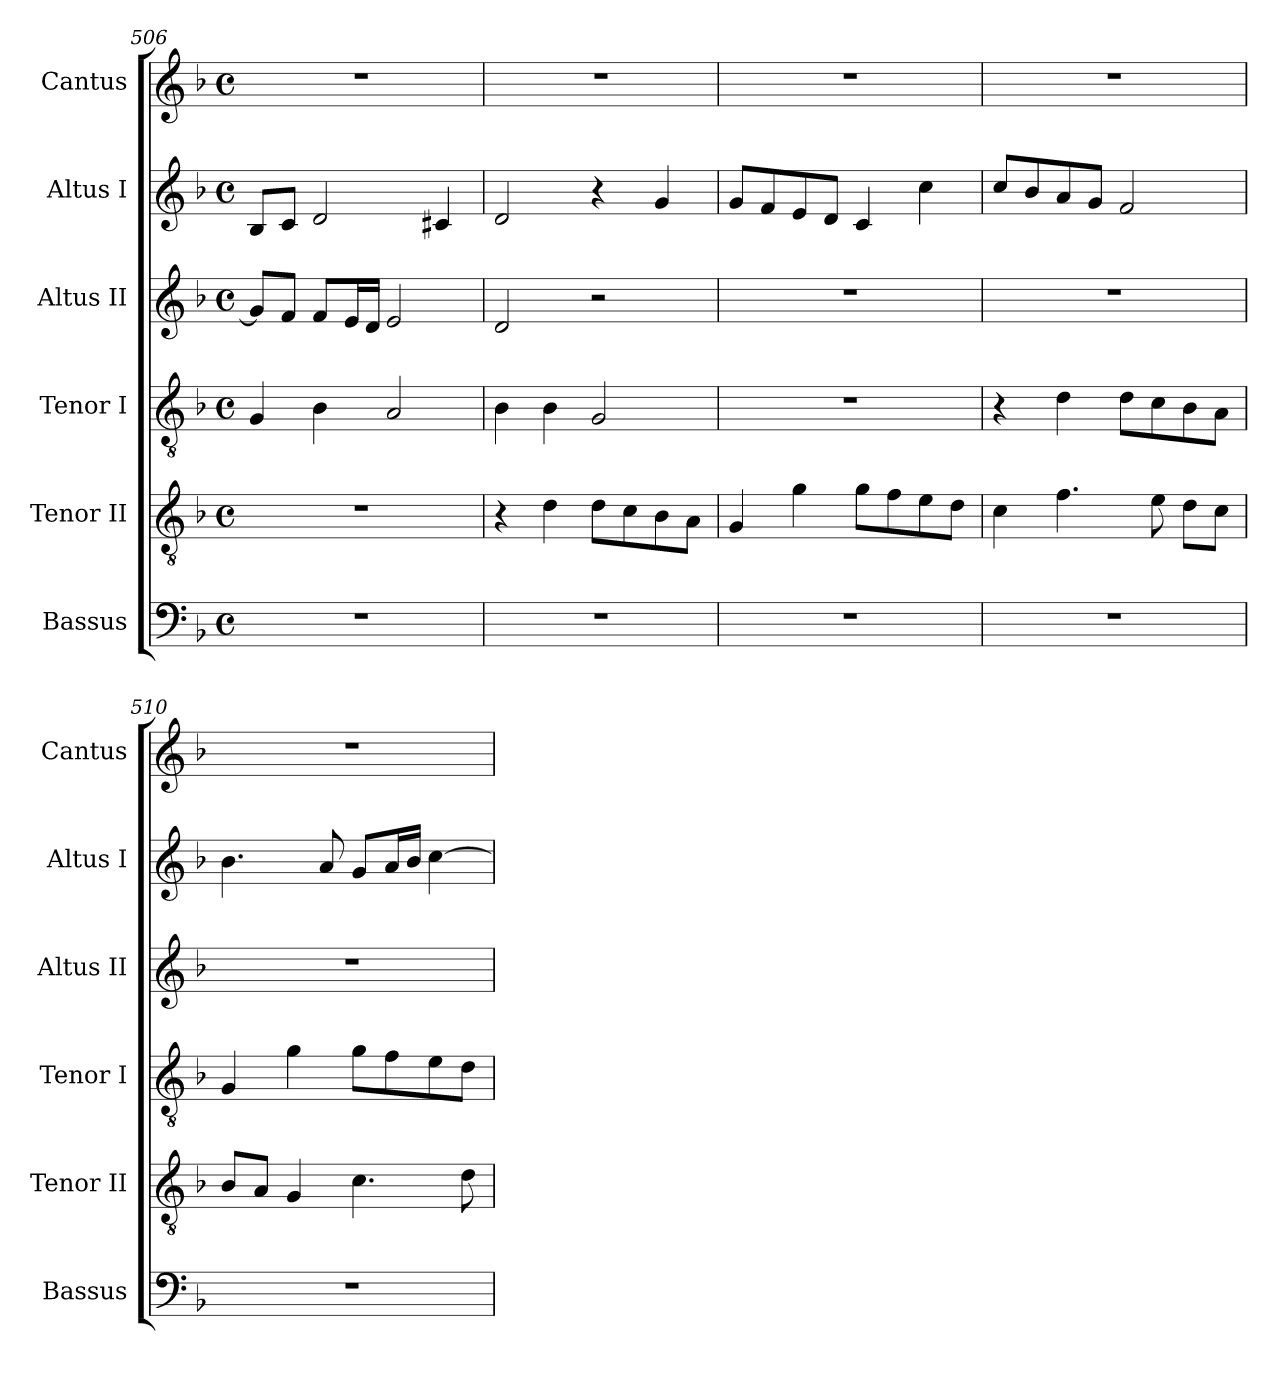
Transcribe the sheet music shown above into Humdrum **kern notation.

**kern	**kern	**kern	**kern	**kern	**kern
*part6	*part5	*part4	*part3	*part2	*part1
*staff6	*staff5	*staff4	*staff3	*staff2	*staff1
*I"Bassus	*I"Tenor II	*I"Tenor I	*I"Altus II	*I"Altus I	*I"Cantus
*I'Bassus	*I'Tenor II	*I'Tenor I	*I'Altus II	*I'Altus I	*I'Cantus
*clefF4	*clefGv2	*clefGv2	*clefG2	*clefG2	*clefG2
*k[b-]	*k[b-]	*k[b-]	*k[b-]	*k[b-]	*k[b-]
*F:	*F:	*F:	*F:	*F:	*F:
*M4/4	*M4/4	*M4/4	*M4/4	*M4/4	*M4/4
*met(c)	*met(c)	*met(c)	*met(c)	*met(c)	*met(c)
=506	=506	=506	=506	=506	=506
1r	1r	4G/	8g/L]	8B-/L	1r
.	.	.	8f/J	8c/J	.
.	.	4B-\	8f/L	2d/	.
.	.	.	16e/L	.	.
.	.	.	16d/JJ	.	.
.	.	2A/	2e/	.	.
.	.	.	.	4c#X/	.
=507	=507	=507	=507	=507	=507
1r	4r	4B-\	2d/	2d/	1r
.	4d\	4B-\	.	.	.
.	8d\L	2G/	2r	4r	.
.	8c\	.	.	.	.
.	8B-\	.	.	4g/	.
.	8A\J	.	.	.	.
=508	=508	=508	=508	=508	=508
1r	4G/	1r	1r	8g/L	1r
.	.	.	.	8f/	.
.	4g\	.	.	8e/	.
.	.	.	.	8d/J	.
.	8g\L	.	.	4c/	.
.	8f\	.	.	.	.
.	8e\	.	.	4cc\	.
.	8d\J	.	.	.	.
!!LO:LB:g=z
=509	=509	=509	=509	=509	=509
1r	4c\	4r	1r	8cc/L	1r
.	.	.	.	8b-/	.
.	4.f\	4d\	.	8a/	.
.	.	.	.	8g/J	.
.	.	8d\L	.	2f/	.
.	8e\	8c\	.	.	.
.	8d\L	8B-\	.	.	.
.	8c\J	8A\J	.	.	.
=510	=510	=510	=510	=510	=510
1r	8B-/L	4G/	1r	4.b-\	1r
.	8A/J	.	.	.	.
.	4G/	4g\	.	.	.
.	.	.	.	8a/	.
.	4.c\	8g\L	.	8g/L	.
.	.	8f\	.	16a/L	.
.	.	.	.	16b-/JJ	.
.	.	8e\	.	[>4cc\	.
.	8d\	8d\J	.	.	.
=	=	=	=	=	=
*-	*-	*-	*-	*-	*-
